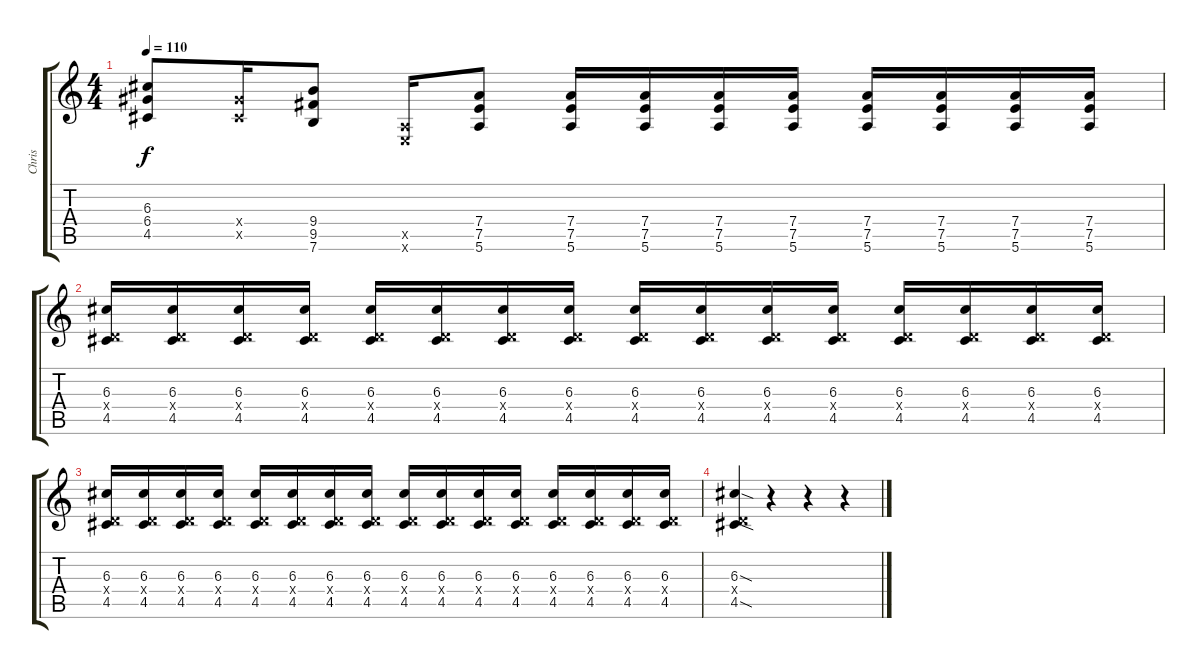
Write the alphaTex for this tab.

\track ("Chris" "Chris") {instrument distortionguitar}
\staff {score tabs}
\tuning (E4 B3 G3 D3 A2 E2) {hide}
\ts (4 4)
\tempo 110
\clef g2
\ks c
(6.3 6.4 4.5).8{dy f} (6.4{x} 4.5{x}).16 (9.4 9.5 7.6).8 (0.5{x} 0.6{x}).16 (7.4 7.5 5.6).8 (7.4 7.5 5.6).16 (7.4 7.5 5.6).16 (7.4 7.5 5.6).16 (7.4 7.5 5.6).16 (7.4 7.5 5.6).16 (7.4 7.5 5.6).16 (7.4 7.5 5.6).16 (7.4 7.5 5.6).16 |
(6.3 0.4{x} 4.5).16 (6.3 0.4{x} 4.5).16 (6.3 0.4{x} 4.5).16 (6.3 0.4{x} 4.5).16 (6.3 0.4{x} 4.5).16 (6.3 0.4{x} 4.5).16 (6.3 0.4{x} 4.5).16 (6.3 0.4{x} 4.5).16 (6.3 0.4{x} 4.5).16 (6.3 0.4{x} 4.5).16 (6.3 0.4{x} 4.5).16 (6.3 0.4{x} 4.5).16 (6.3 0.4{x} 4.5).16 (6.3 0.4{x} 4.5).16 (6.3 0.4{x} 4.5).16 (6.3 0.4{x} 4.5).16 |
(6.3 0.4{x} 4.5).16 (6.3 0.4{x} 4.5).16 (6.3 0.4{x} 4.5).16 (6.3 0.4{x} 4.5).16 (6.3 0.4{x} 4.5).16 (6.3 0.4{x} 4.5).16 (6.3 0.4{x} 4.5).16 (6.3 0.4{x} 4.5).16 (6.3 0.4{x} 4.5).16 (6.3 0.4{x} 4.5).16 (6.3 0.4{x} 4.5).16 (6.3 0.4{x} 4.5).16 (6.3 0.4{x} 4.5).16 (6.3 0.4{x} 4.5).16 (6.3 0.4{x} 4.5).16 (6.3 0.4{x} 4.5).16 |
(6.3{sod} 0.4{x} 4.5{sod}).4 r.4 r.4 r.4
